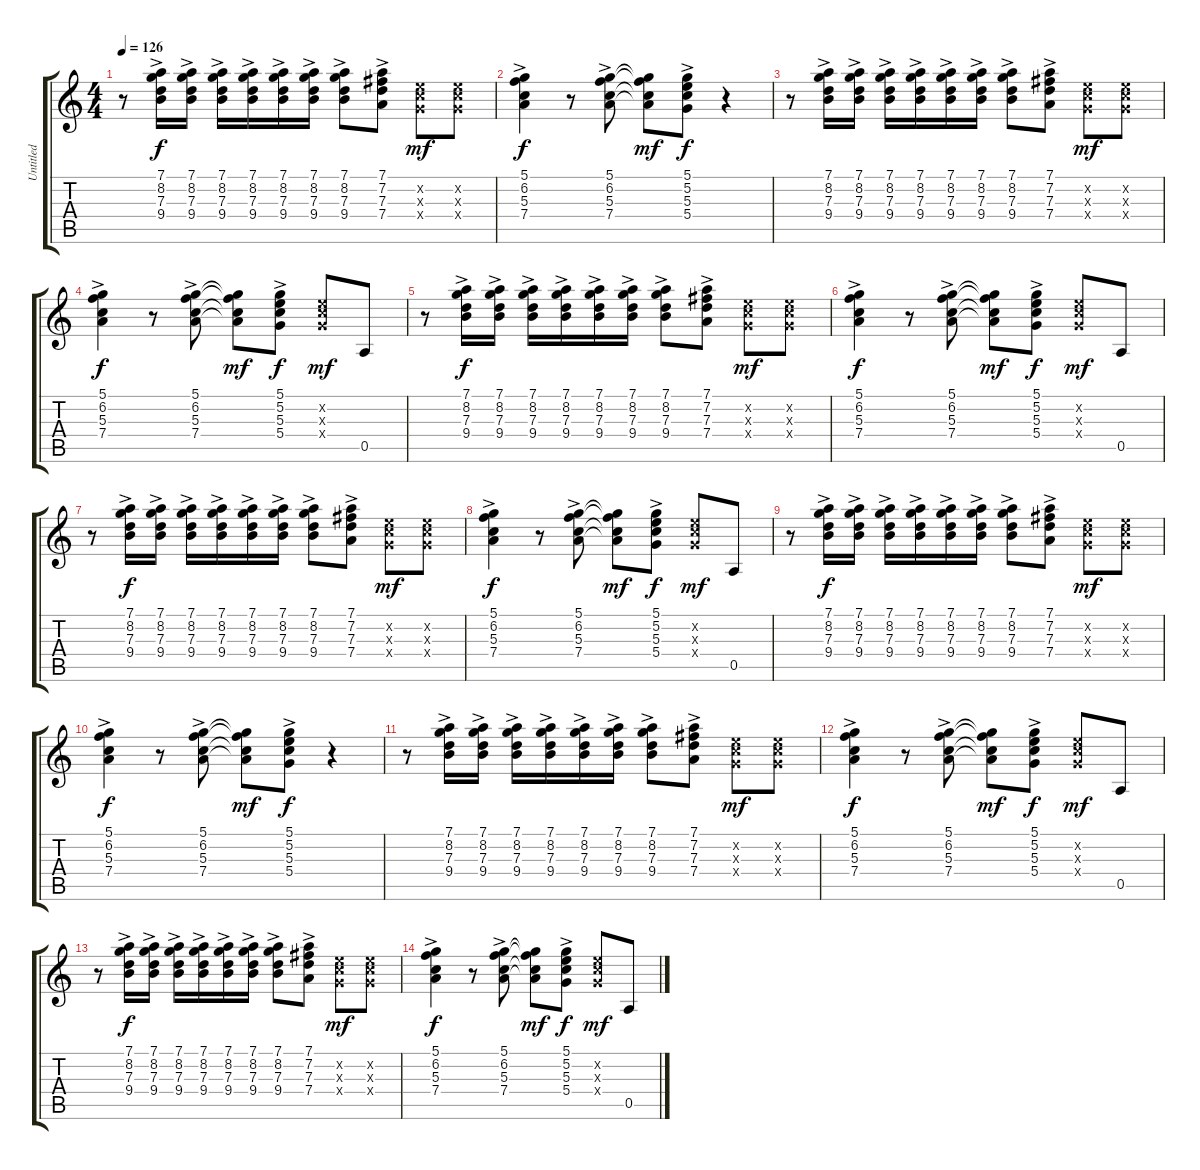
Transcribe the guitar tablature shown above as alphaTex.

\track ("Untitled" "Untitled") {instrument overdrivenguitar}
\staff {score tabs}
\tuning (D4 B3 G3 D3 A2 E2) {hide}
\ts (4 4)
\tempo 126
\clef g2
\ks c
r.8{dy mf} (7.1{ac} 8.2{ac} 7.3{ac} 9.4{ac}).16{dy f} (7.1{ac} 8.2{ac} 7.3{ac} 9.4{ac}).16 (7.1{ac} 8.2{ac} 7.3{ac} 9.4{ac}).16 (7.1{ac} 8.2{ac} 7.3{ac} 9.4{ac}).16 (7.1{ac} 8.2{ac} 7.3{ac} 9.4{ac}).16 (7.1{ac} 8.2{ac} 7.3{ac} 9.4{ac}).16 (7.1{ac} 8.2{ac} 7.3{ac} 9.4{ac}).8 (7.1{ac} 7.2{ac} 7.3{ac} 7.4{ac}).8 (5.2{x} 5.3{x} 5.4{x}).8{dy mf} (5.2{x} 5.3{x} 5.4{x}).8 |
(5.1{ac} 6.2{ac} 5.3{ac} 7.4{ac}).4{dy f} r.8 (5.1{ac} 6.2{ac} 5.3{ac} 7.4{ac}).8 (5.1{t} 6.2{t} 5.3{t} 7.4{t}).8{dy mf} (5.1{ac} 5.2{ac} 5.3{ac} 5.4{ac}).8{dy f} r.4 |
r.8 (7.1{ac} 8.2{ac} 7.3{ac} 9.4{ac}).16 (7.1{ac} 8.2{ac} 7.3{ac} 9.4{ac}).16 (7.1{ac} 8.2{ac} 7.3{ac} 9.4{ac}).16 (7.1{ac} 8.2{ac} 7.3{ac} 9.4{ac}).16 (7.1{ac} 8.2{ac} 7.3{ac} 9.4{ac}).16 (7.1{ac} 8.2{ac} 7.3{ac} 9.4{ac}).16 (7.1{ac} 8.2{ac} 7.3{ac} 9.4{ac}).8 (7.1{ac} 7.2{ac} 7.3{ac} 7.4{ac}).8 (5.2{x} 5.3{x} 5.4{x}).8{dy mf} (5.2{x} 5.3{x} 5.4{x}).8 |
(5.1{ac} 6.2{ac} 5.3{ac} 7.4{ac}).4{dy f} r.8 (5.1{ac} 6.2{ac} 5.3{ac} 7.4{ac}).8 (5.1{t} 6.2{t} 5.3{t} 7.4{t}).8{dy mf} (5.1{ac} 5.2{ac} 5.3{ac} 5.4{ac}).8{dy f} (5.2{x} 5.3{x} 5.4{x}).8{dy mf} 0.5.8 |
r.8 (7.1{ac} 8.2{ac} 7.3{ac} 9.4{ac}).16{dy f} (7.1{ac} 8.2{ac} 7.3{ac} 9.4{ac}).16 (7.1{ac} 8.2{ac} 7.3{ac} 9.4{ac}).16 (7.1{ac} 8.2{ac} 7.3{ac} 9.4{ac}).16 (7.1{ac} 8.2{ac} 7.3{ac} 9.4{ac}).16 (7.1{ac} 8.2{ac} 7.3{ac} 9.4{ac}).16 (7.1{ac} 8.2{ac} 7.3{ac} 9.4{ac}).8 (7.1{ac} 7.2{ac} 7.3{ac} 7.4{ac}).8 (5.2{x} 5.3{x} 5.4{x}).8{dy mf} (5.2{x} 5.3{x} 5.4{x}).8 |
(5.1{ac} 6.2{ac} 5.3{ac} 7.4{ac}).4{dy f} r.8 (5.1{ac} 6.2{ac} 5.3{ac} 7.4{ac}).8 (5.1{t} 6.2{t} 5.3{t} 7.4{t}).8{dy mf} (5.1{ac} 5.2{ac} 5.3{ac} 5.4{ac}).8{dy f} (5.2{x} 5.3{x} 5.4{x}).8{dy mf} 0.5.8 |
r.8 (7.1{ac} 8.2{ac} 7.3{ac} 9.4{ac}).16{dy f} (7.1{ac} 8.2{ac} 7.3{ac} 9.4{ac}).16 (7.1{ac} 8.2{ac} 7.3{ac} 9.4{ac}).16 (7.1{ac} 8.2{ac} 7.3{ac} 9.4{ac}).16 (7.1{ac} 8.2{ac} 7.3{ac} 9.4{ac}).16 (7.1{ac} 8.2{ac} 7.3{ac} 9.4{ac}).16 (7.1{ac} 8.2{ac} 7.3{ac} 9.4{ac}).8 (7.1{ac} 7.2{ac} 7.3{ac} 7.4{ac}).8 (5.2{x} 5.3{x} 5.4{x}).8{dy mf} (5.2{x} 5.3{x} 5.4{x}).8 |
(5.1{ac} 6.2{ac} 5.3{ac} 7.4{ac}).4{dy f} r.8 (5.1{ac} 6.2{ac} 5.3{ac} 7.4{ac}).8 (5.1{t} 6.2{t} 5.3{t} 7.4{t}).8{dy mf} (5.1{ac} 5.2{ac} 5.3{ac} 5.4{ac}).8{dy f} (5.2{x} 5.3{x} 5.4{x}).8{dy mf} 0.5.8 |
r.8 (7.1{ac} 8.2{ac} 7.3{ac} 9.4{ac}).16{dy f} (7.1{ac} 8.2{ac} 7.3{ac} 9.4{ac}).16 (7.1{ac} 8.2{ac} 7.3{ac} 9.4{ac}).16 (7.1{ac} 8.2{ac} 7.3{ac} 9.4{ac}).16 (7.1{ac} 8.2{ac} 7.3{ac} 9.4{ac}).16 (7.1{ac} 8.2{ac} 7.3{ac} 9.4{ac}).16 (7.1{ac} 8.2{ac} 7.3{ac} 9.4{ac}).8 (7.1{ac} 7.2{ac} 7.3{ac} 7.4{ac}).8 (5.2{x} 5.3{x} 5.4{x}).8{dy mf} (5.2{x} 5.3{x} 5.4{x}).8 |
(5.1{ac} 6.2{ac} 5.3{ac} 7.4{ac}).4{dy f} r.8 (5.1{ac} 6.2{ac} 5.3{ac} 7.4{ac}).8 (5.1{t} 6.2{t} 5.3{t} 7.4{t}).8{dy mf} (5.1{ac} 5.2{ac} 5.3{ac} 5.4{ac}).8{dy f} r.4 |
r.8 (7.1{ac} 8.2{ac} 7.3{ac} 9.4{ac}).16 (7.1{ac} 8.2{ac} 7.3{ac} 9.4{ac}).16 (7.1{ac} 8.2{ac} 7.3{ac} 9.4{ac}).16 (7.1{ac} 8.2{ac} 7.3{ac} 9.4{ac}).16 (7.1{ac} 8.2{ac} 7.3{ac} 9.4{ac}).16 (7.1{ac} 8.2{ac} 7.3{ac} 9.4{ac}).16 (7.1{ac} 8.2{ac} 7.3{ac} 9.4{ac}).8 (7.1{ac} 7.2{ac} 7.3{ac} 7.4{ac}).8 (5.2{x} 5.3{x} 5.4{x}).8{dy mf} (5.2{x} 5.3{x} 5.4{x}).8 |
(5.1{ac} 6.2{ac} 5.3{ac} 7.4{ac}).4{dy f} r.8 (5.1{ac} 6.2{ac} 5.3{ac} 7.4{ac}).8 (5.1{t} 6.2{t} 5.3{t} 7.4{t}).8{dy mf} (5.1{ac} 5.2{ac} 5.3{ac} 5.4{ac}).8{dy f} (5.2{x} 5.3{x} 5.4{x}).8{dy mf} 0.5.8 |
r.8 (7.1{ac} 8.2{ac} 7.3{ac} 9.4{ac}).16{dy f} (7.1{ac} 8.2{ac} 7.3{ac} 9.4{ac}).16 (7.1{ac} 8.2{ac} 7.3{ac} 9.4{ac}).16 (7.1{ac} 8.2{ac} 7.3{ac} 9.4{ac}).16 (7.1{ac} 8.2{ac} 7.3{ac} 9.4{ac}).16 (7.1{ac} 8.2{ac} 7.3{ac} 9.4{ac}).16 (7.1{ac} 8.2{ac} 7.3{ac} 9.4{ac}).8 (7.1{ac} 7.2{ac} 7.3{ac} 7.4{ac}).8 (5.2{x} 5.3{x} 5.4{x}).8{dy mf} (5.2{x} 5.3{x} 5.4{x}).8 |
(5.1{ac} 6.2{ac} 5.3{ac} 7.4{ac}).4{dy f} r.8 (5.1{ac} 6.2{ac} 5.3{ac} 7.4{ac}).8 (5.1{t} 6.2{t} 5.3{t} 7.4{t}).8{dy mf} (5.1{ac} 5.2{ac} 5.3{ac} 5.4{ac}).8{dy f} (5.2{x} 5.3{x} 5.4{x}).8{dy mf} 0.5.8
